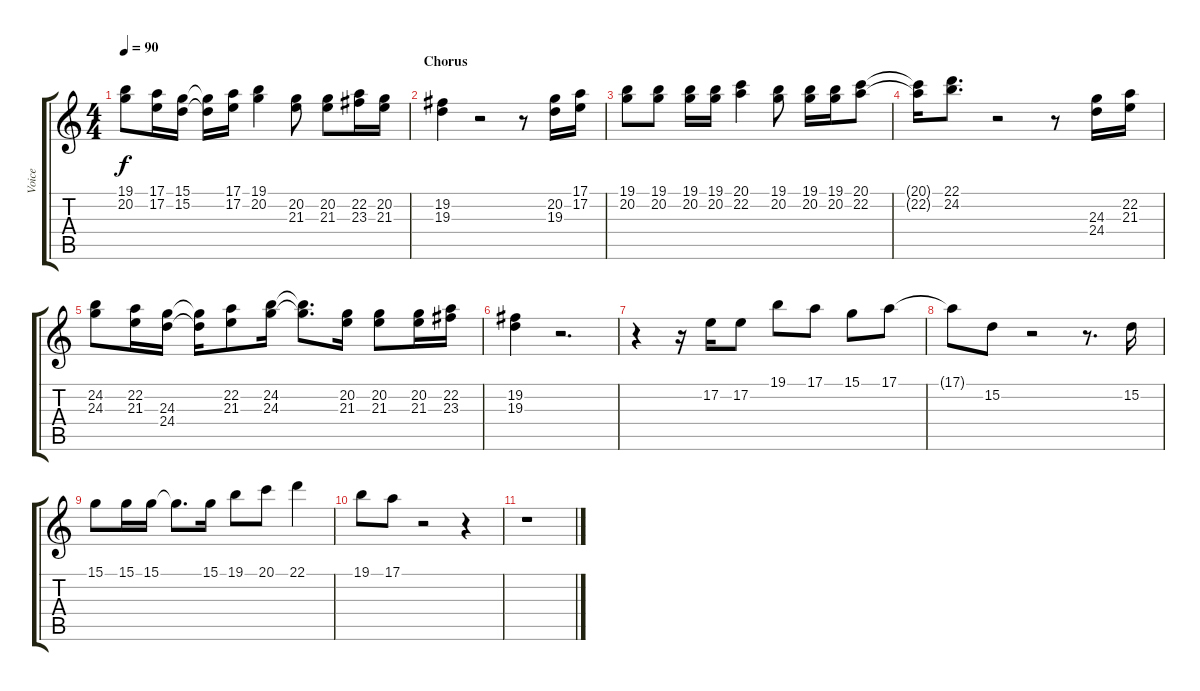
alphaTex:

\track ("Voice" "Voice") {instrument flute}
\staff {score tabs}
\tuning (E4 B3 G3 D3 A2 E2) {hide}
\ts (4 4)
\tempo 90
\clef g2
\ks c
(19.1 20.2).8{dy f} (17.1 17.2).16 (15.1 15.2).16 (15.1{t} 15.2{t}).16 (17.1 17.2).16 (19.1 20.2).4 (20.2 21.3).8 (20.2 21.3).8 (22.2 23.3).16 (20.2 21.3).16 |
\section ("" "Chorus")
(19.2 19.3).4 r.2 r.8 (20.2 19.3).16 (17.1 17.2).16 |
(19.1 20.2).8 (19.1 20.2).8 (19.1 20.2).16 (19.1 20.2).16 (20.1 22.2).4 (19.1 20.2).8 (19.1 20.2).16 (19.1 20.2).16 (20.1 22.2).8 |
(20.1{t} 22.2{t}).16 (22.1 24.2).8{d} r.2 r.8 (24.3 24.4).16 (22.2 21.3).16 |
(24.2 24.3).8 (22.2 21.3).16 (24.3 24.4).16 (24.3{t} 24.4{t}).16 (22.2 21.3).8 (24.2 24.3).16 (24.2{t} 24.3{t}).8{d} (20.2 21.3).16 (20.2 21.3).8 (20.2 21.3).16 (22.2 23.3).16 |
(19.2 19.3).4 r.2{d} |
r.4 r.16 17.2.16 17.2.8 19.1.8 17.1.8 15.1.8 17.1.8 |
17.1{t}.8 15.2.8 r.2 r.8{d} 15.2.16 |
15.1.8 15.1.16 15.1.16 15.1{t}.8{d} 15.1.16 19.1.8 20.1.8 22.1.4 |
19.1.8 17.1.8 r.2 r.4 |
r.1
